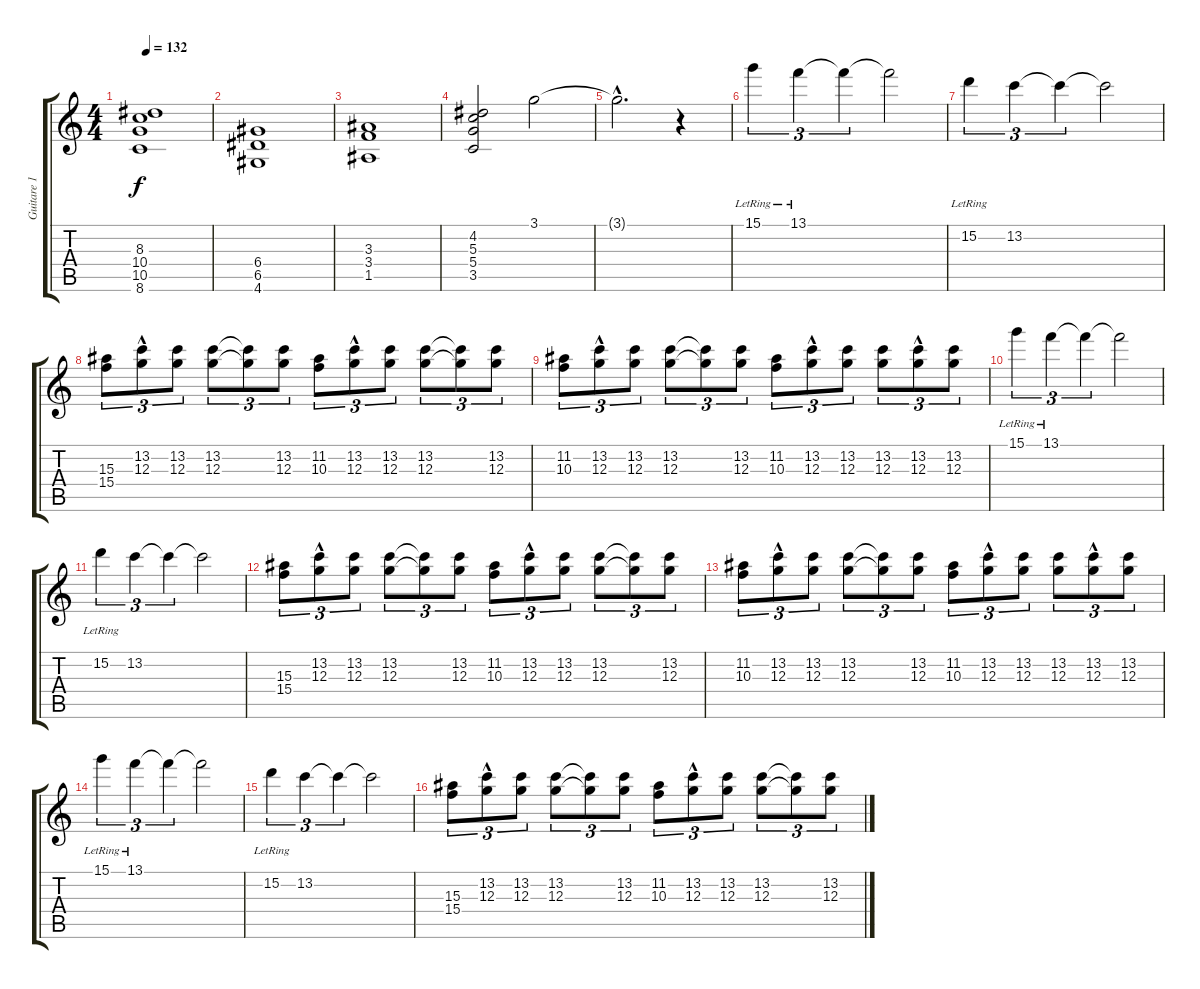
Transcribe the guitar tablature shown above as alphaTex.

\track ("Guitare 1 (lead)" "Guitare 1 ") {instrument distortionguitar}
\staff {score tabs}
\tuning (E4 B3 G3 D3 A2 E2) {hide}
\ts (4 4)
\tempo 132
\clef g2
\ks c
(8.3{t} 10.4{t} 10.5{t} 8.6{t}).1{dy f} |
(6.4 6.5 4.6).1 |
(3.3 3.4 1.5).1 |
(4.2 5.3 5.4 3.5).2 3.1.2 |
3.1{hac t}.2{d} r.4 |
15.1{lr}.4{tu (3 2)} 13.1{lr}.4{tu (3 2)} 13.1{t}.4{tu (3 2)} 13.1{t}.2 |
15.2{lr}.4{tu (3 2)} 13.2.4{tu (3 2)} 13.2{t}.4{tu (3 2)} 13.2{t}.2 |
(15.3 15.4).8{tu (3 2)} (13.2{hac} 12.3{hac}).8{tu (3 2)} (13.2 12.3).8{tu (3 2)} (13.2 12.3).8{tu (3 2)} (13.2{t} 12.3{t}).8{tu (3 2)} (13.2 12.3).8{tu (3 2)} (11.2 10.3).8{tu (3 2)} (13.2{hac} 12.3{hac}).8{tu (3 2)} (13.2 12.3).8{tu (3 2)} (13.2 12.3).8{tu (3 2)} (13.2{t} 12.3{t}).8{tu (3 2)} (13.2 12.3).8{tu (3 2)} |
(11.2 10.3).8{tu (3 2)} (13.2{hac} 12.3{hac}).8{tu (3 2)} (13.2 12.3).8{tu (3 2)} (13.2 12.3).8{tu (3 2)} (13.2{t} 12.3{t}).8{tu (3 2)} (13.2 12.3).8{tu (3 2)} (11.2 10.3).8{tu (3 2)} (13.2{hac} 12.3{hac}).8{tu (3 2)} (13.2 12.3).8{tu (3 2)} (13.2 12.3).8{tu (3 2)} (13.2{hac} 12.3{hac}).8{tu (3 2)} (13.2 12.3).8{tu (3 2)} |
15.1{lr}.4{tu (3 2)} 13.1{lr}.4{tu (3 2)} 13.1{t}.4{tu (3 2)} 13.1{t}.2 |
15.2{lr}.4{tu (3 2)} 13.2.4{tu (3 2)} 13.2{t}.4{tu (3 2)} 13.2{t}.2 |
(15.3 15.4).8{tu (3 2)} (13.2{hac} 12.3{hac}).8{tu (3 2)} (13.2 12.3).8{tu (3 2)} (13.2 12.3).8{tu (3 2)} (13.2{t} 12.3{t}).8{tu (3 2)} (13.2 12.3).8{tu (3 2)} (11.2 10.3).8{tu (3 2)} (13.2{hac} 12.3{hac}).8{tu (3 2)} (13.2 12.3).8{tu (3 2)} (13.2 12.3).8{tu (3 2)} (13.2{t} 12.3{t}).8{tu (3 2)} (13.2 12.3).8{tu (3 2)} |
(11.2 10.3).8{tu (3 2)} (13.2{hac} 12.3{hac}).8{tu (3 2)} (13.2 12.3).8{tu (3 2)} (13.2 12.3).8{tu (3 2)} (13.2{t} 12.3{t}).8{tu (3 2)} (13.2 12.3).8{tu (3 2)} (11.2 10.3).8{tu (3 2)} (13.2{hac} 12.3{hac}).8{tu (3 2)} (13.2 12.3).8{tu (3 2)} (13.2 12.3).8{tu (3 2)} (13.2{hac} 12.3{hac}).8{tu (3 2)} (13.2 12.3).8{tu (3 2)} |
15.1{lr}.4{tu (3 2)} 13.1{lr}.4{tu (3 2)} 13.1{t}.4{tu (3 2)} 13.1{t}.2 |
15.2{lr}.4{tu (3 2)} 13.2.4{tu (3 2)} 13.2{t}.4{tu (3 2)} 13.2{t}.2 |
(15.3 15.4).8{tu (3 2)} (13.2{hac} 12.3{hac}).8{tu (3 2)} (13.2 12.3).8{tu (3 2)} (13.2 12.3).8{tu (3 2)} (13.2{t} 12.3{t}).8{tu (3 2)} (13.2 12.3).8{tu (3 2)} (11.2 10.3).8{tu (3 2)} (13.2{hac} 12.3{hac}).8{tu (3 2)} (13.2 12.3).8{tu (3 2)} (13.2 12.3).8{tu (3 2)} (13.2{t} 12.3{t}).8{tu (3 2)} (13.2 12.3).8{tu (3 2)}
